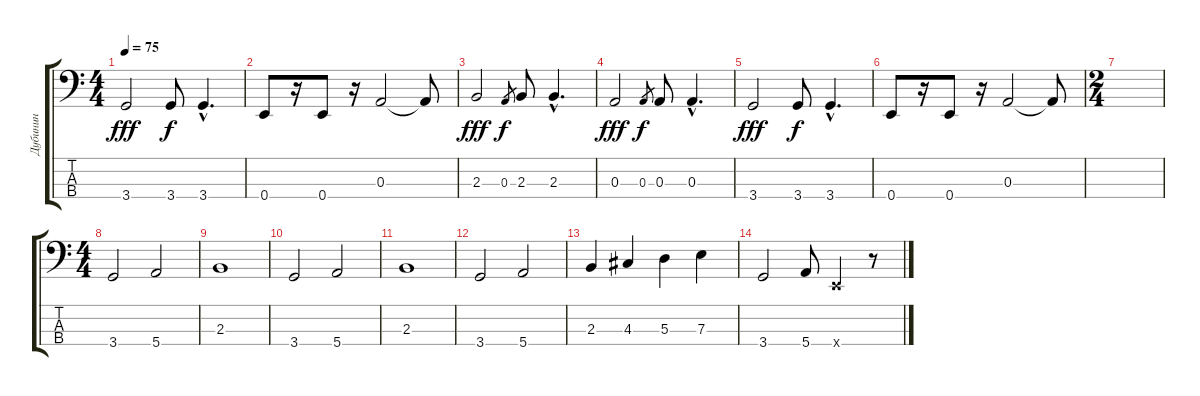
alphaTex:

\track ("Дубинин" "Дубинин") {instrument electricbassfinger}
\staff {score tabs}
\tuning (G2 D2 A1 E1) {hide}
\ts (4 4)
\tempo 75
\clef f4
\ks c
3.4.2{dy fff} 3.4.8{dy f} 3.4{hac}.4{d} |
0.4.8 r.16 0.4.8 r.16 0.3.2 0.3{t}.8 |
2.3.2{dy fff} 0.3.8{gr dy f} 2.3.8 2.3{hac}.4{d} |
0.3.2{dy fff} 0.3.8{gr dy f} 0.3.8 0.3{hac}.4{d} |
3.4.2{dy fff} 3.4.8{dy f} 3.4{hac}.4{d} |
0.4.8 r.16 0.4.8 r.16 0.3.2 0.3{t}.8 |
\ts (2 4)
|
\ts (4 4)
3.4.2 5.4.2 |
2.3.1 |
3.4.2 5.4.2 |
2.3.1 |
3.4.2 5.4.2 |
2.3.4 4.3.4 5.3.4 7.3.4 |
3.4.2 5.4.8 0.4{x}.4 r.8
